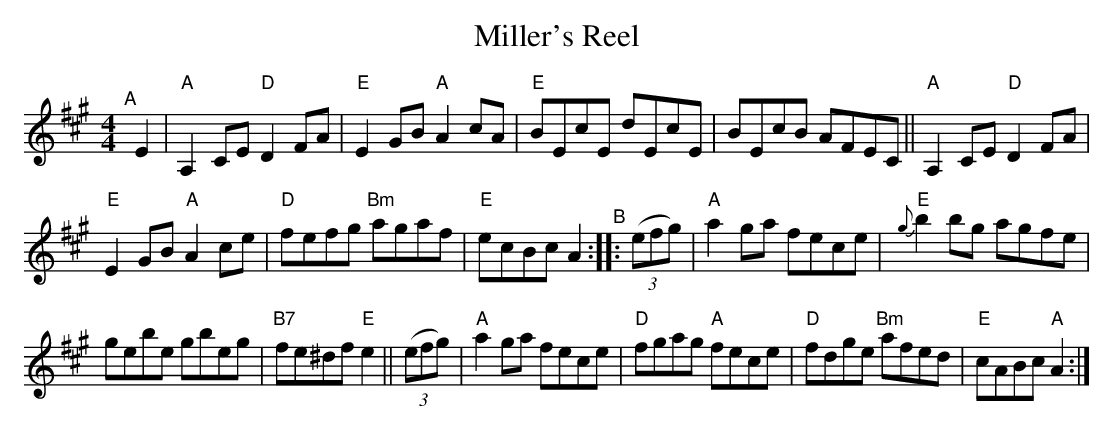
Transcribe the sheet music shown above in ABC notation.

X:1
T: Miller's Reel
M: 4/4
L: 1/8
K: A
"^A"[|] E2 |\
"A"A,2CE "D"D2FA | "E"E2GB "A"A2cA | "E"BEcE dEcE | BEcB AFEC || "A"A,2CE "D"D2FA |
"E"E2GB "A"A2ce | "D"fefg "Bm"agaf | "E"ecBcA2 "^B":: ((3efg) | "A"a2ga fece | "E"{g}b2bg agfe |
gebe gbeg | "B7"fe^df "E"e2 || ((3efg) | "A"a2ga fece | "D"fgag "A"fece | "D"fdge "Bm"afed | "E"cABc "A"A2 :|
